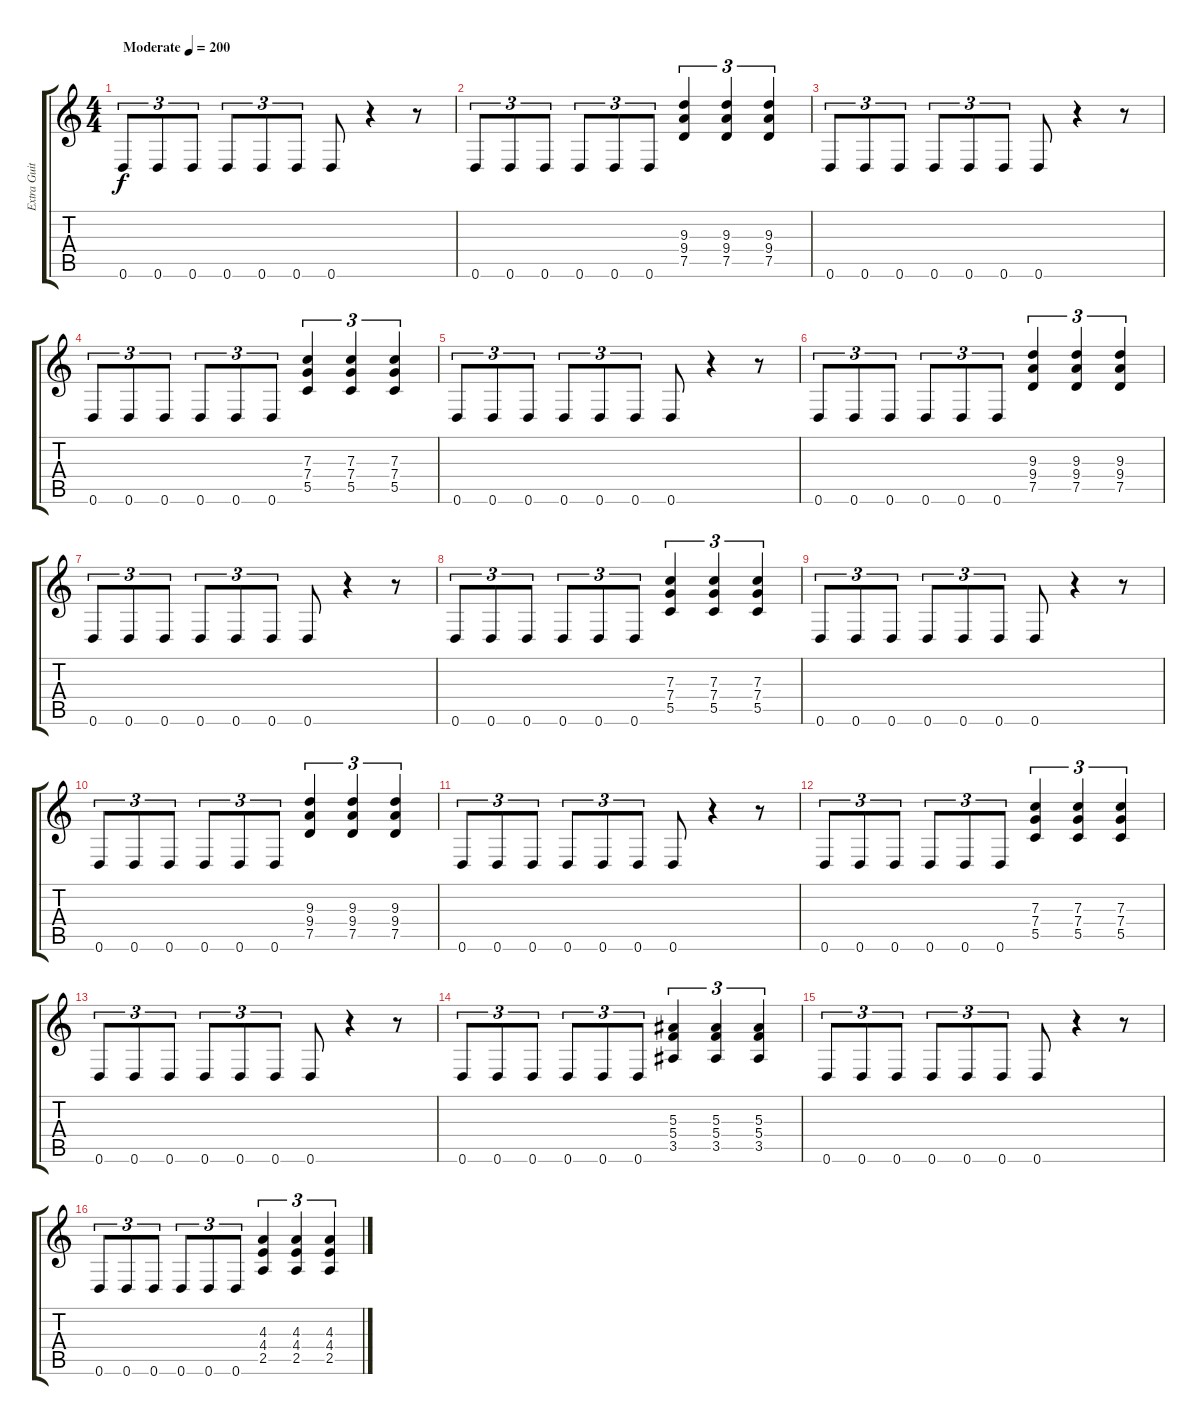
\track ("Extra Guitar" "Extra Guit") {instrument distortionguitar}
\staff {score tabs}
\tuning (D4 A3 F3 C3 G2 D2) {hide}
\ts (4 4)
\tempo (200 "Moderate")
\clef g2
\ks c
0.6.8{tu (3 2) dy f instrument distortionguitar} 0.6.8{tu (3 2)} 0.6.8{tu (3 2)} 0.6.8{tu (3 2)} 0.6.8{tu (3 2)} 0.6.8{tu (3 2)} 0.6.8 r.4 r.8 |
0.6.8{tu (3 2)} 0.6.8{tu (3 2)} 0.6.8{tu (3 2)} 0.6.8{tu (3 2)} 0.6.8{tu (3 2)} 0.6.8{tu (3 2)} (9.3 9.4 7.5).4{tu (3 2)} (9.3 9.4 7.5).4{tu (3 2)} (9.3 9.4 7.5).4{tu (3 2)} |
0.6.8{tu (3 2)} 0.6.8{tu (3 2)} 0.6.8{tu (3 2)} 0.6.8{tu (3 2)} 0.6.8{tu (3 2)} 0.6.8{tu (3 2)} 0.6.8 r.4 r.8 |
0.6.8{tu (3 2)} 0.6.8{tu (3 2)} 0.6.8{tu (3 2)} 0.6.8{tu (3 2)} 0.6.8{tu (3 2)} 0.6.8{tu (3 2)} (7.3 7.4 5.5).4{tu (3 2)} (7.3 7.4 5.5).4{tu (3 2)} (7.3 7.4 5.5).4{tu (3 2)} |
0.6.8{tu (3 2)} 0.6.8{tu (3 2)} 0.6.8{tu (3 2)} 0.6.8{tu (3 2)} 0.6.8{tu (3 2)} 0.6.8{tu (3 2)} 0.6.8 r.4 r.8 |
0.6.8{tu (3 2)} 0.6.8{tu (3 2)} 0.6.8{tu (3 2)} 0.6.8{tu (3 2)} 0.6.8{tu (3 2)} 0.6.8{tu (3 2)} (9.3 9.4 7.5).4{tu (3 2)} (9.3 9.4 7.5).4{tu (3 2)} (9.3 9.4 7.5).4{tu (3 2)} |
0.6.8{tu (3 2)} 0.6.8{tu (3 2)} 0.6.8{tu (3 2)} 0.6.8{tu (3 2)} 0.6.8{tu (3 2)} 0.6.8{tu (3 2)} 0.6.8 r.4 r.8 |
0.6.8{tu (3 2)} 0.6.8{tu (3 2)} 0.6.8{tu (3 2)} 0.6.8{tu (3 2)} 0.6.8{tu (3 2)} 0.6.8{tu (3 2)} (7.3 7.4 5.5).4{tu (3 2)} (7.3 7.4 5.5).4{tu (3 2)} (7.3 7.4 5.5).4{tu (3 2)} |
0.6.8{tu (3 2)} 0.6.8{tu (3 2)} 0.6.8{tu (3 2)} 0.6.8{tu (3 2)} 0.6.8{tu (3 2)} 0.6.8{tu (3 2)} 0.6.8 r.4 r.8 |
0.6.8{tu (3 2)} 0.6.8{tu (3 2)} 0.6.8{tu (3 2)} 0.6.8{tu (3 2)} 0.6.8{tu (3 2)} 0.6.8{tu (3 2)} (9.3 9.4 7.5).4{tu (3 2)} (9.3 9.4 7.5).4{tu (3 2)} (9.3 9.4 7.5).4{tu (3 2)} |
0.6.8{tu (3 2)} 0.6.8{tu (3 2)} 0.6.8{tu (3 2)} 0.6.8{tu (3 2)} 0.6.8{tu (3 2)} 0.6.8{tu (3 2)} 0.6.8 r.4 r.8 |
0.6.8{tu (3 2)} 0.6.8{tu (3 2)} 0.6.8{tu (3 2)} 0.6.8{tu (3 2)} 0.6.8{tu (3 2)} 0.6.8{tu (3 2)} (7.3 7.4 5.5).4{tu (3 2)} (7.3 7.4 5.5).4{tu (3 2)} (7.3 7.4 5.5).4{tu (3 2)} |
0.6.8{tu (3 2)} 0.6.8{tu (3 2)} 0.6.8{tu (3 2)} 0.6.8{tu (3 2)} 0.6.8{tu (3 2)} 0.6.8{tu (3 2)} 0.6.8 r.4 r.8 |
0.6.8{tu (3 2)} 0.6.8{tu (3 2)} 0.6.8{tu (3 2)} 0.6.8{tu (3 2)} 0.6.8{tu (3 2)} 0.6.8{tu (3 2)} (5.3 5.4 3.5).4{tu (3 2)} (5.3 5.4 3.5).4{tu (3 2)} (5.3 5.4 3.5).4{tu (3 2)} |
0.6.8{tu (3 2)} 0.6.8{tu (3 2)} 0.6.8{tu (3 2)} 0.6.8{tu (3 2)} 0.6.8{tu (3 2)} 0.6.8{tu (3 2)} 0.6.8 r.4 r.8 |
0.6.8{tu (3 2)} 0.6.8{tu (3 2)} 0.6.8{tu (3 2)} 0.6.8{tu (3 2)} 0.6.8{tu (3 2)} 0.6.8{tu (3 2)} (4.3 4.4 2.5).4{tu (3 2)} (4.3 4.4 2.5).4{tu (3 2)} (4.3 4.4 2.5).4{tu (3 2)}
